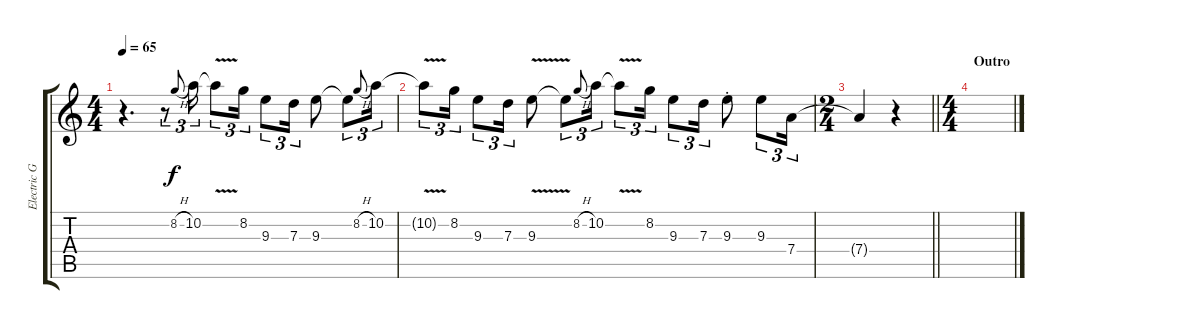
\track ("Electric Guitar" "Electric G") {instrument overdrivenguitar}
\staff {score tabs}
\tuning (E4 B3 G3 D3 A2 E2) {hide}
\ts (4 4)
\tempo 65
\clef g2
\ks c
r.4{d dy f} r.8{tu (3 2)} 8.2{h}.8{gr onbeat} 10.2.16{tu (3 2)} 10.2{v t}.8{tu (3 2)} 8.2.16{tu (3 2)} 9.3.8{tu (3 2)} 7.3.16{tu (3 2)} 9.3.8 9.3{t}.8{tu (3 2)} 8.2{h}.8{gr onbeat} 10.2.16{tu (3 2)} |
10.2{v t}.8{tu (3 2)} 8.2.16{tu (3 2)} 9.3.8{tu (3 2)} 7.3.16{tu (3 2)} 9.3{v}.8 9.3{t}.8{tu (3 2)} 8.2{h}.8{gr onbeat} 10.2.16{tu (3 2)} 10.2{v t}.8{tu (3 2)} 8.2.16{tu (3 2)} 9.3.8{tu (3 2)} 7.3.16{tu (3 2)} 9.3{st}.8 9.3.8{tu (3 2)} 7.4.16{tu (3 2)} |
\ts (2 4)
\barLineRight lightlight
7.4{t}.4 r.4 |
\ts (4 4)
\section ("" "Outro")
